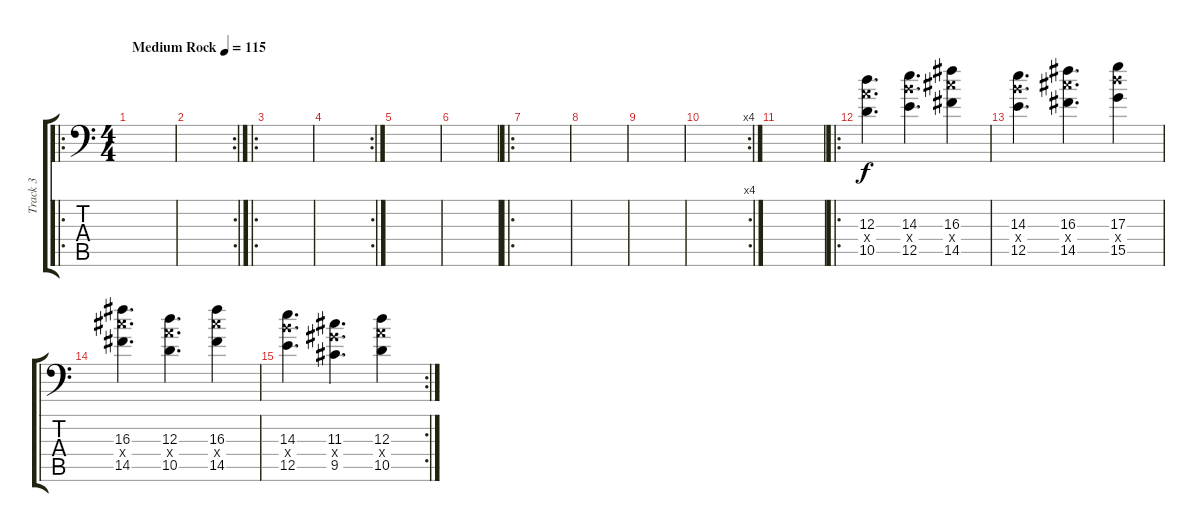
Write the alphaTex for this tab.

\track ("Track 3" "Track 3") {instrument distortionguitar}
\staff {score tabs}
\tuning (B3 Gb3 D3 A2 E2 A1) {hide}
\ro
\ts (4 4)
\tempo (115 "Medium Rock")
\clef f4
\ks c
|
\rc 2
|
\ro
|
\rc 2
|
|
|
\ro
|
|
|
\rc 4
|
|
\ro
(12.3 12.4{x} 10.5).4{d} (14.3 14.4{x} 12.5).4{d} (16.3 16.4{x} 14.5).4 |
(14.3 14.4{x} 12.5).4{d} (16.3 16.4{x} 14.5).4{d} (17.3 17.4{x} 15.5).4 |
(16.3 16.4{x} 14.5).4{d} (12.3 12.4{x} 10.5).4{d} (16.3 16.4{x} 14.5).4 |
\rc 2
(14.3 14.4{x} 12.5).4{d} (11.3 11.4{x} 9.5).4{d} (12.3 12.4{x} 10.5).4
